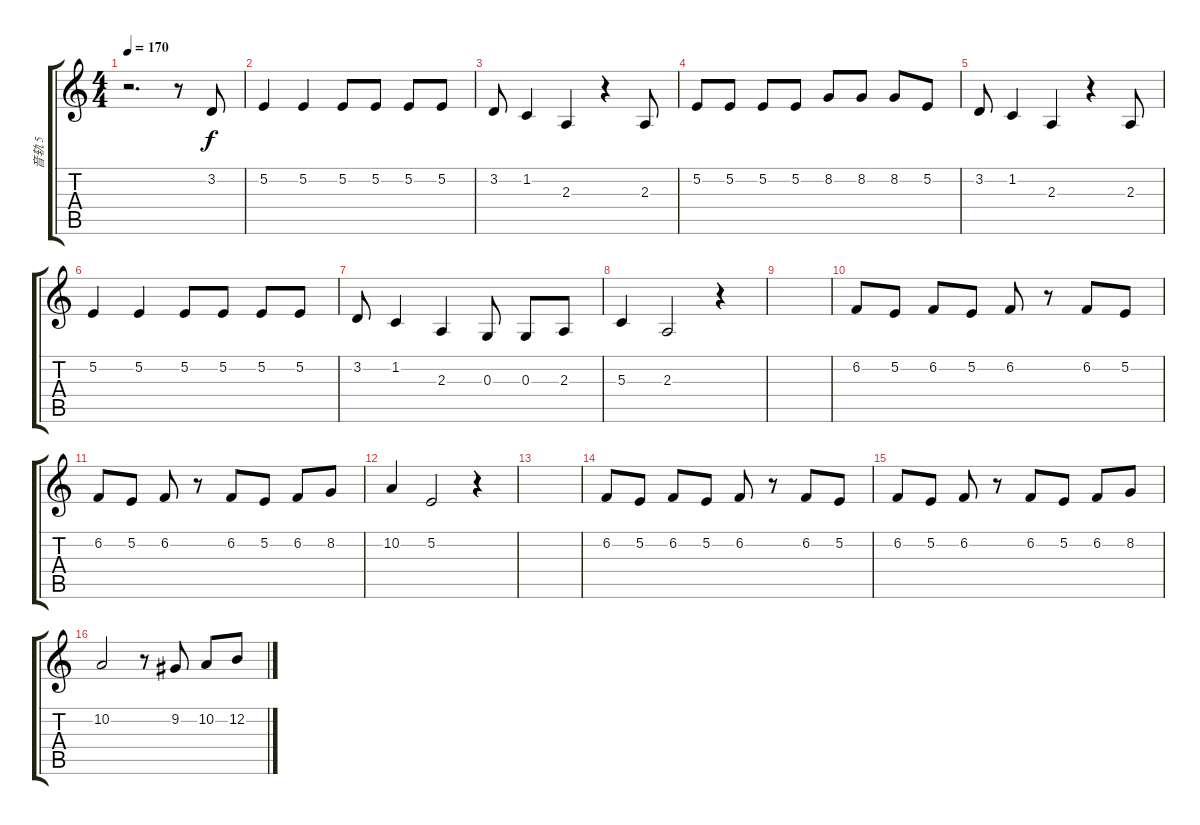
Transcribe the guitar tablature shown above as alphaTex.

\track ("音轨 5" "音轨 5") {instrument stringensemble1}
\staff {score tabs}
\tuning (E4 B3 G3 D3 A2 E2) {hide}
\ts (4 4)
\tempo 170
\clef g2
\ks c
r.2{d dy f} r.8 3.2.8 |
5.2.4 5.2.4 5.2.8 5.2.8 5.2.8 5.2.8 |
3.2.8 1.2.4 2.3.4 r.4 2.3.8 |
5.2.8 5.2.8 5.2.8 5.2.8 8.2.8 8.2.8 8.2.8 5.2.8 |
3.2.8 1.2.4 2.3.4 r.4 2.3.8 |
5.2.4 5.2.4 5.2.8 5.2.8 5.2.8 5.2.8 |
3.2.8 1.2.4 2.3.4 0.3.8 0.3.8 2.3.8 |
5.3.4 2.3.2 r.4 |
|
6.2.8 5.2.8 6.2.8 5.2.8 6.2.8 r.8 6.2.8 5.2.8 |
6.2.8 5.2.8 6.2.8 r.8 6.2.8 5.2.8 6.2.8 8.2.8 |
10.2.4 5.2.2 r.4 |
|
6.2.8 5.2.8 6.2.8 5.2.8 6.2.8 r.8 6.2.8 5.2.8 |
6.2.8 5.2.8 6.2.8 r.8 6.2.8 5.2.8 6.2.8 8.2.8 |
10.2.2 r.8 9.2.8 10.2.8 12.2.8
